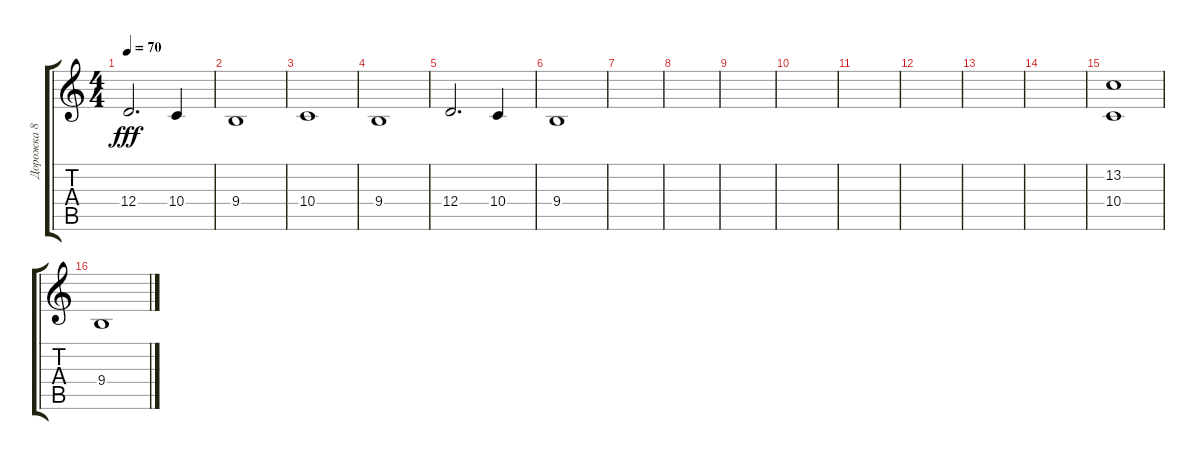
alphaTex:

\track ("Дорожка 8" "Дорожка 8") {instrument fx4atmosphere}
\staff {score tabs}
\tuning (E4 B3 G3 D3 A2 E2) {hide}
\ts (4 4)
\tempo 70
\clef g2
\ks c
12.4.2{d dy fff} 10.4.4 |
9.4.1 |
10.4.1 |
9.4.1 |
12.4.2{d} 10.4.4 |
9.4.1 |
|
|
|
|
|
|
|
|
(13.2 10.4).1{volume 14 balance 0} |
9.4.1{balance 8}
